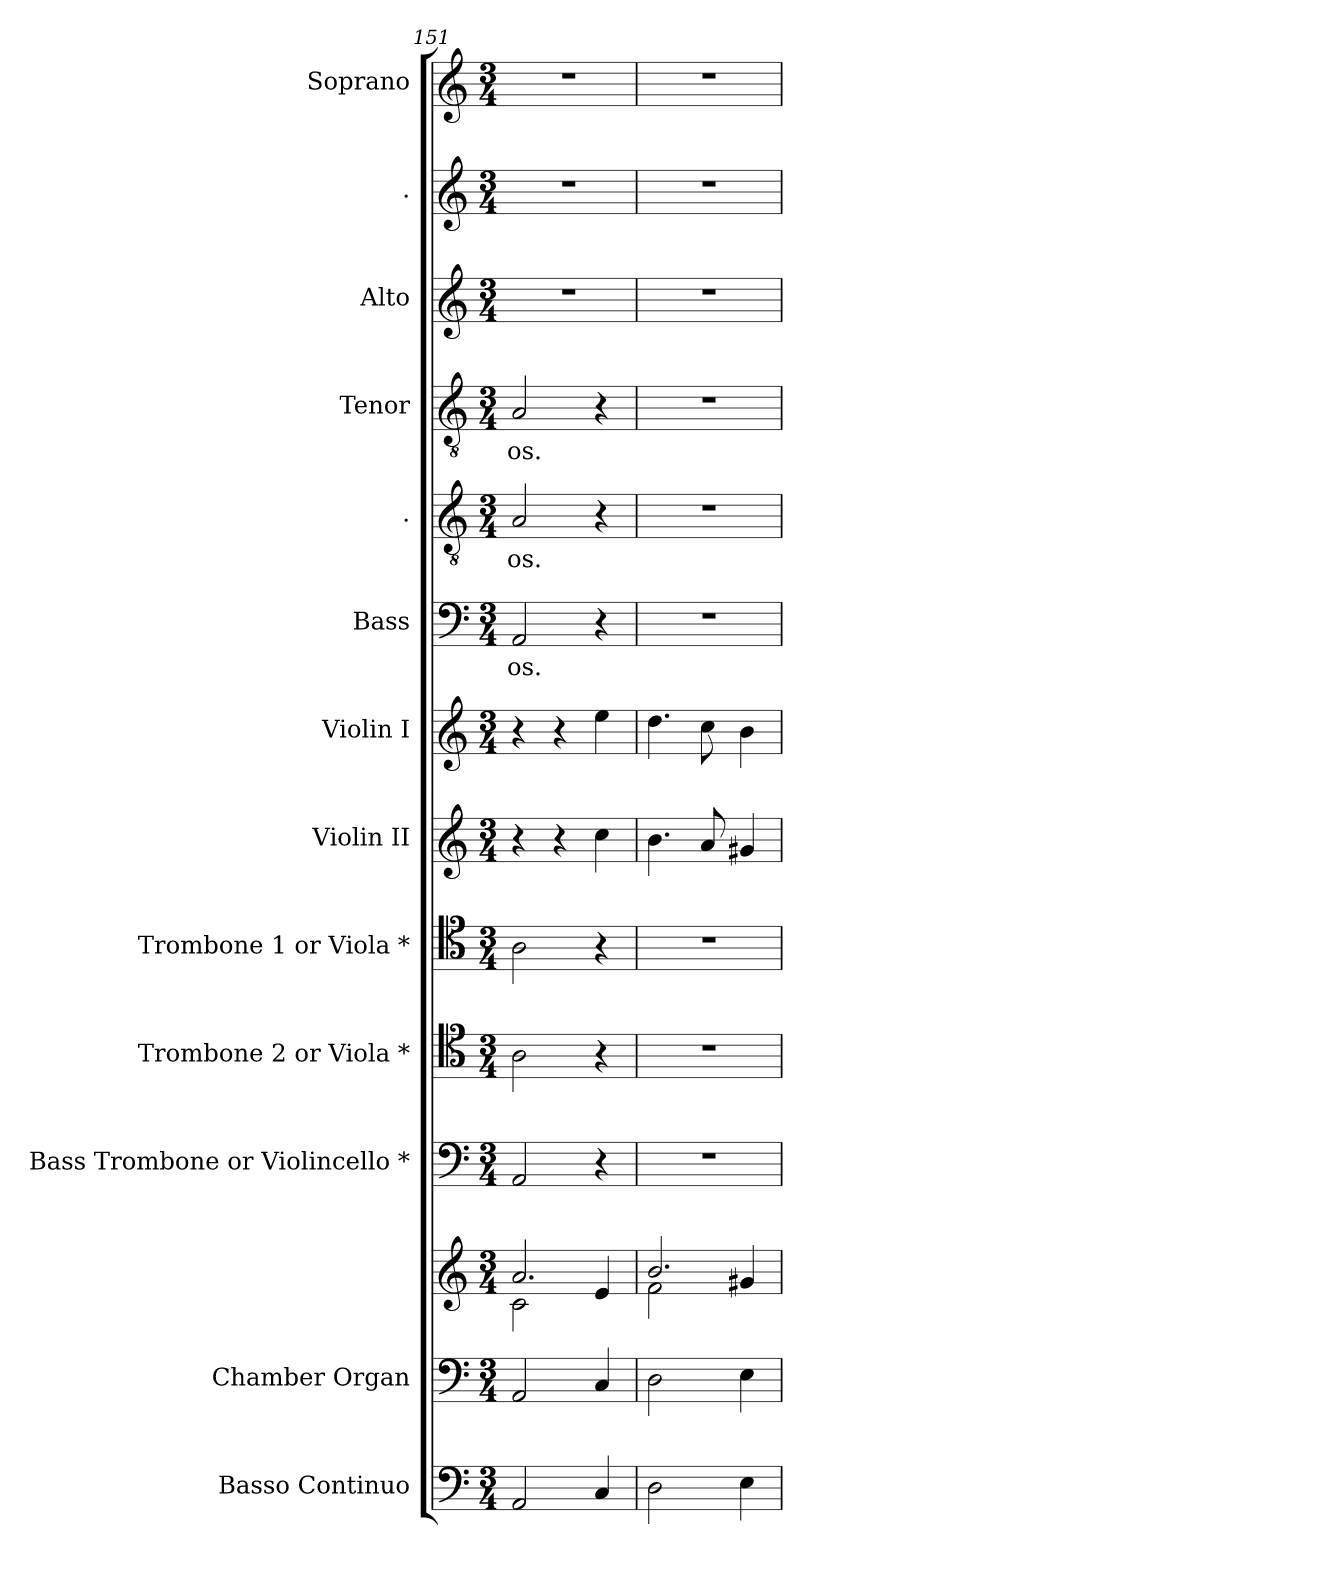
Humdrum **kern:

**kern	**kern	**kern	**kern	**kern	**kern	**kern	**kern	**kern	**text	**kern	**text	**kern	**text	**kern	**kern	**kern
*part13	*part12	*part12	*part11	*part10	*part9	*part8	*part7	*part6	*part6	*part5	*part5	*part4	*part4	*part3	*part2	*part1
*staff14	*staff13	*staff12	*staff11	*staff10	*staff9	*staff8	*staff7	*staff6	*staff6	*staff5	*staff5	*staff4	*staff4	*staff3	*staff2	*staff1
*I"Basso  Continuo	*I"Chamber  Organ	*	*I"Bass Trombone or Violincello *	*I"Trombone 2 or Viola *	*I"Trombone 1 or Viola *	*I"Violin II	*I"Violin I	*I"Bass	*	*I".	*	*I"Tenor	*	*I"Alto	*I".	*I"Soprano
*I'B Cont	*I'Org.	*	*I'B. Tbn.	*I'Tbn 2	*I'Tbn 1	*I'Vln. II	*I'Vln. I	*I'B.	*	*	*	*I'T,	*	*I'A.	*	*I'S.
*clefF4	*clefF4	*clefG2	*clefF4	*clefC4	*clefC4	*clefG2	*clefG2	*clefF4	*	*clefGv2	*	*clefGv2	*	*clefG2	*clefG2	*clefG2
*ITrd7c12	*	*	*	*	*	*	*	*	*	*ITrd7c12	*	*ITrd7c12	*	*	*	*
*k[]	*k[]	*k[]	*k[]	*k[]	*k[]	*k[]	*k[]	*k[]	*	*k[]	*	*k[]	*	*k[]	*k[]	*k[]
*C:	*C:	*C:	*C:	*C:	*C:	*C:	*C:	*C:	*	*C:	*	*C:	*	*C:	*C:	*C:
*M3/4	*M3/4	*M3/4	*M3/4	*M3/4	*M3/4	*M3/4	*M3/4	*M3/4	*	*M3/4	*	*M3/4	*	*M3/4	*M3/4	*M3/4
=151	=151	=151	=151	=151	=151	=151	=151	=151	=151	=151	=151	=151	=151	=151	=151	=151
*	*	*^	*	*	*	*	*	*	*	*	*	*	*	*	*	*
!	!	!	!	!	!	!	!	!	!	!LO:LY:b:color=#000000	!	!	!	!	!	!	!
!	!	!	!	!	!	!	!	!	!	!	!	!LO:LY:b:color=#000000	!	!	!	!	!
!	!	!	!	!	!	!	!	!	!	!	!	!	!	!LO:LY:b:color=#000000	!LO:N:vis=1	!LO:N:vis=1	!LO:N:vis=1
2AAAi/	2AAi/	2.ai/	2ci\	2AAi/	2Ai\	2Ai\	4r	4r	2AAi/	-os.	2AAi/	-os.	2AAi/	-os.	2.r	2.r	2.r
.	.	.	.	.	.	.	4r	4r	.	.	.	.	.	.	.	.	.
4CCi/	4Ci/	.	4ei/	4r	4r	4r	4cci\	4eei\	4r	.	4r	.	4r	.	.	.	.
=152	=152	=152	=152	=152	=152	=152	=152	=152	=152	=152	=152	=152	=152	=152	=152	=152	=152
!	!	!	!	!LO:N:vis=1	!LO:N:vis=1	!LO:N:vis=1	!	!	!LO:N:vis=1	!	!LO:N:vis=1	!	!LO:N:vis=1	!	!LO:N:vis=1	!LO:N:vis=1	!LO:N:vis=1
2DDi\	2Di\	2.bi/	2fi\	2.r	2.r	2.r	4.bi\	4.ddi\	2.r	.	2.r	.	2.r	.	2.r	2.r	2.r
.	.	.	.	.	.	.	8ai/	8cci\	.	.	.	.	.	.	.	.	.
4EEi\	4Ei\	.	4g#Xi/	.	.	.	4g#Xi/	4bi\	.	.	.	.	.	.	.	.	.
*	*	*v	*v	*	*	*	*	*	*	*	*	*	*	*	*	*	*
=	=	=	=	=	=	=	=	=	=	=	=	=	=	=	=	=
*-	*-	*-	*-	*-	*-	*-	*-	*-	*-	*-	*-	*-	*-	*-	*-	*-
